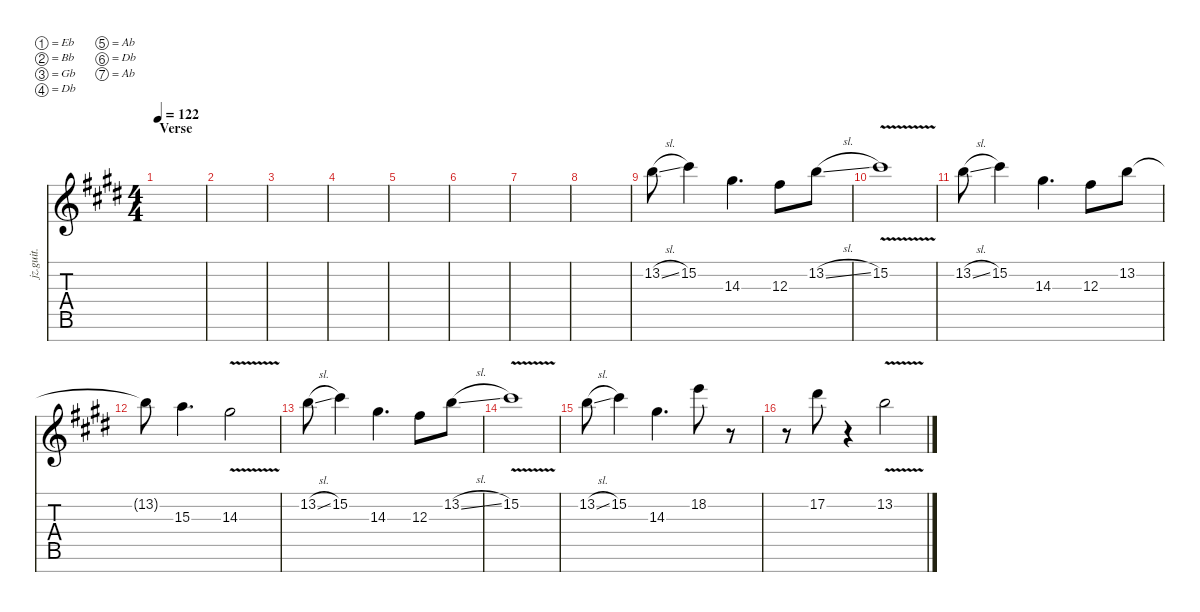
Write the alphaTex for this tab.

\defaultSystemsLayout 4
\hideDynamics
\bracketExtendMode nobrackets
\otherSystemsTrackNameOrientation horizontal
\track ("Kaoru 2" "jz.guit.") {instrument electricguitarjazz}
\staff {score tabs}
\tuning (Eb4 Bb3 Gb3 Db3 Ab2 Db2 Ab1)
\ts (4 4)
\section ("" "Verse")
\tempo 122
\clef g2
\ks c#minor
|
|
|
|
|
|
|
|
13.2{sl acc forcenatural}.8 15.2{acc #}.4 14.3{acc #}.4{d} 12.3{acc #}.8 13.2{sl acc forcenatural}.8 |
15.2{v acc #}.1 |
13.2{sl acc forcenatural}.8 15.2{acc #}.4 14.3{acc #}.4{d} 12.3{acc #}.8 13.2{acc forcenatural}.8 |
13.2{t acc forcenatural}.8 15.3{acc forcenatural}.4{d} 14.3{v acc #}.2 |
13.2{sl acc forcenatural}.8 15.2{acc #}.4 14.3{acc #}.4{d} 12.3{acc #}.8 13.2{sl acc forcenatural}.8 |
15.2{v acc #}.1 |
13.2{sl acc forcenatural}.8 15.2{acc #}.4 14.3{acc #}.4{d} 18.2{acc forcenatural}.8 r.8 |
r.8 17.2{acc #}.8 r.4 13.2{v acc forcenatural}.2
